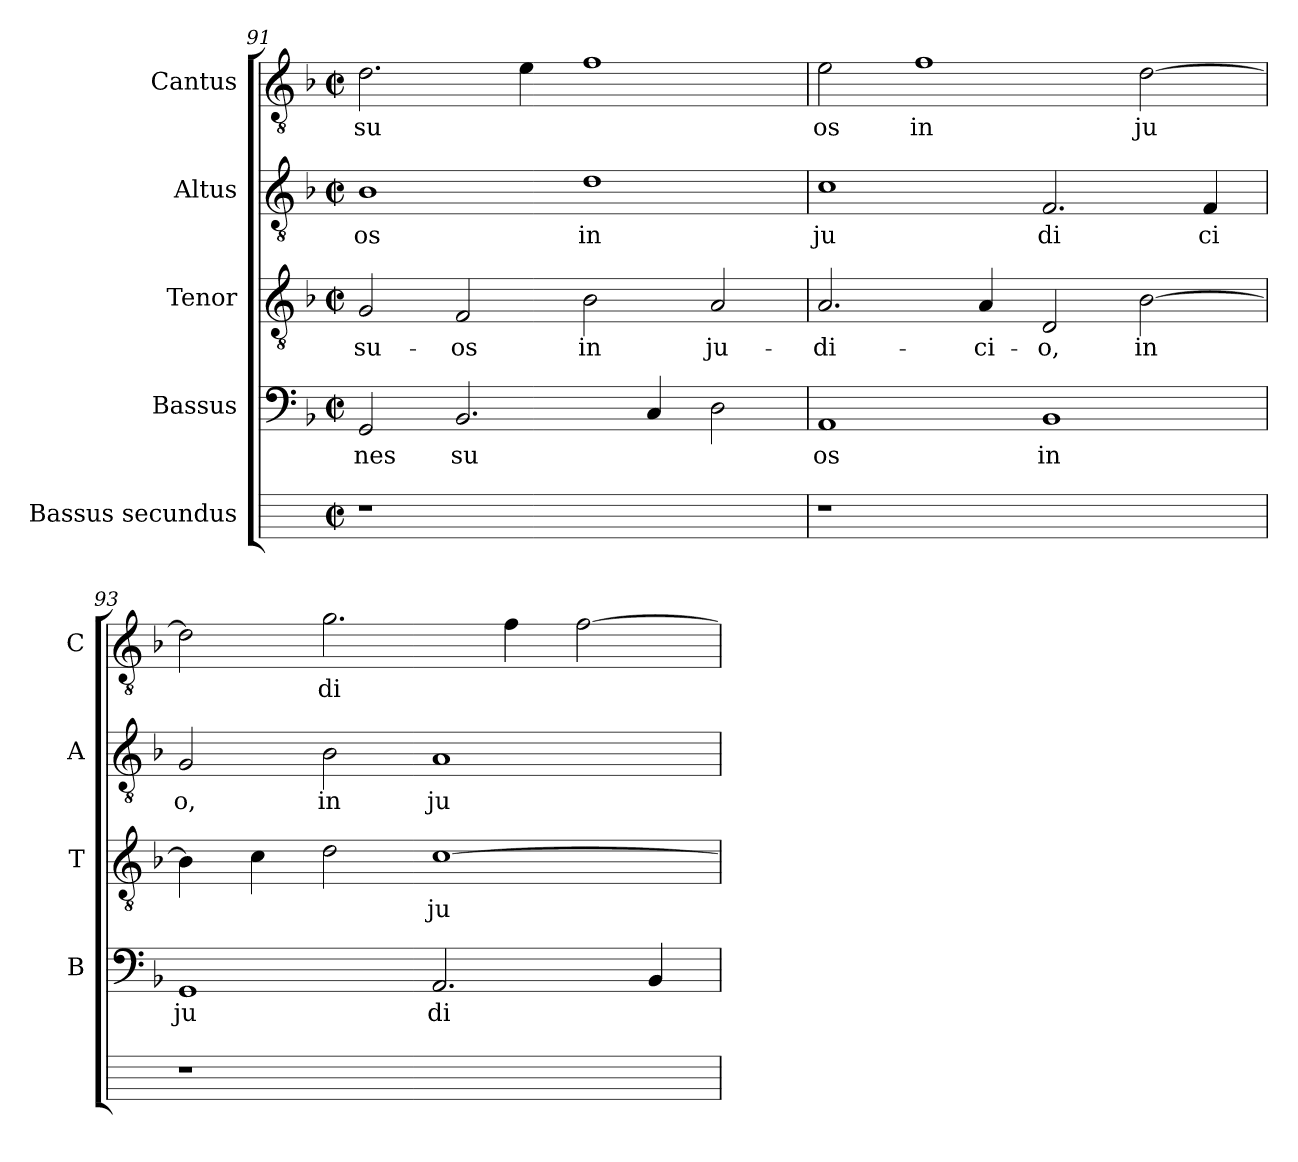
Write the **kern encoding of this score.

**kern	**kern	**text	**kern	**text	**kern	**text	**kern	**text
*part5	*part4	*part4	*part3	*part3	*part2	*part2	*part1	*part1
*staff5	*staff4	*staff4	*staff3	*staff3	*staff2	*staff2	*staff1	*staff1
*I"Bassus  secundus	*I"Bassus	*	*I"Tenor	*	*I"Altus	*	*I"Cantus	*
*	*I'B	*	*I'T	*	*I'A	*	*I'C	*
*	*clefF4	*	*clefGv2	*	*clefGv2	*	*clefGv2	*
*k[]	*k[b-]	*	*k[b-]	*	*k[b-]	*	*k[b-]	*
*C:	*F:	*	*F:	*	*F:	*	*F:	*
*M2/2	*M2/2	*	*M2/2	*	*M2/2	*	*M2/2	*
*met(c|)	*met(c|)	*	*met(c|)	*	*met(c|)	*	*met(c|)	*
=91	=91	=91	=91	=91	=91	=91	=91	=91
!	!	!LO:LY:b:cj	!	!LO:LY:b:cj	!	!LO:LY:b:cj	!	!LO:LY:b:cj
1r	2GG/	-nes	2G/	su-	1B-	os	2.d\	su
!	!	!LO:LY:b:cj	!	!LO:LY:b:cj	!	!	!	!
.	2.BB-/	su-	2F/	-os	.	.	.	.
!	!	!	!	!	!	!	!	!LO:LY:b:cj
.	.	.	.	.	.	.	4e\	.
!	!	!	!	!LO:LY:b:cj	!	!LO:LY:b:cj	!	!LO:LY:b:cj
1ryy	.	.	2B-\	in	1d	in	1f	.
!	!	!LO:LY:b:cj	!	!	!	!	!	!
.	4C/	--	.	.	.	.	.	.
!	!	!LO:LY:b:cj	!	!LO:LY:b:cj	!	!	!	!
.	2D\	--	2A/	ju-	.	.	.	.
=92	=92	=92	=92	=92	=92	=92	=92	=92
!	!	!LO:LY:b:cj	!	!LO:LY:b:cj	!	!LO:LY:b:cj	!	!LO:LY:b:cj
1r	1AA	-os	2.A/	-di-	1c	ju	2e\	os
!	!	!	!	!	!	!	!	!LO:LY:b:cj
.	.	.	.	.	.	.	1f	in
!	!	!	!	!LO:LY:b:cj	!	!	!	!
.	.	.	4A/	-ci-	.	.	.	.
!	!	!LO:LY:b:cj	!	!LO:LY:b:cj	!	!LO:LY:b:cj	!	!
1ryy	1BB-	in	2D/	-o,	2.F/	di	.	.
!	!	!	!	!LO:LY:b:cj	!	!	!	!LO:LY:b:cj
.	.	.	[<2B-\	in	.	.	[<2d\	ju
!	!	!	!	!	!	!LO:LY:b:cj	!	!
.	.	.	.	.	4F/	ci	.	.
!!LO:LB:g=z
=93	=93	=93	=93	=93	=93	=93	=93	=93
!	!	!LO:LY:b:cj	!	!LO:LY:b:cj	!	!LO:LY:b:cj	!	!LO:LY:b:cj
1r	1GG	ju	4B-\]	.	2G/	o,	2d\]	.
!	!	!	!	!LO:LY:b:cj	!	!	!	!
.	.	.	4c\	.	.	.	.	.
!	!	!	!	!LO:LY:b:cj	!	!LO:LY:b:cj	!	!LO:LY:b:cj
.	.	.	2d\	.	2B-\	in	2.g\	di
!	!	!LO:LY:b:cj	!	!LO:LY:b:cj	!	!LO:LY:b:cj	!	!
1ryy	2.AA/	di	[>1c	ju	1A	ju	.	.
!	!	!	!	!	!	!	!	!LO:LY:b:cj
.	.	.	.	.	.	.	4f\	.
!	!	!	!	!	!	!	!	!LO:LY:b:cj
.	.	.	.	.	.	.	[>2f\	.
!	!	!LO:LY:b:cj	!	!	!	!	!	!
.	4BB-/	.	.	.	.	.	.	.
=	=	=	=	=	=	=	=	=
*-	*-	*-	*-	*-	*-	*-	*-	*-
